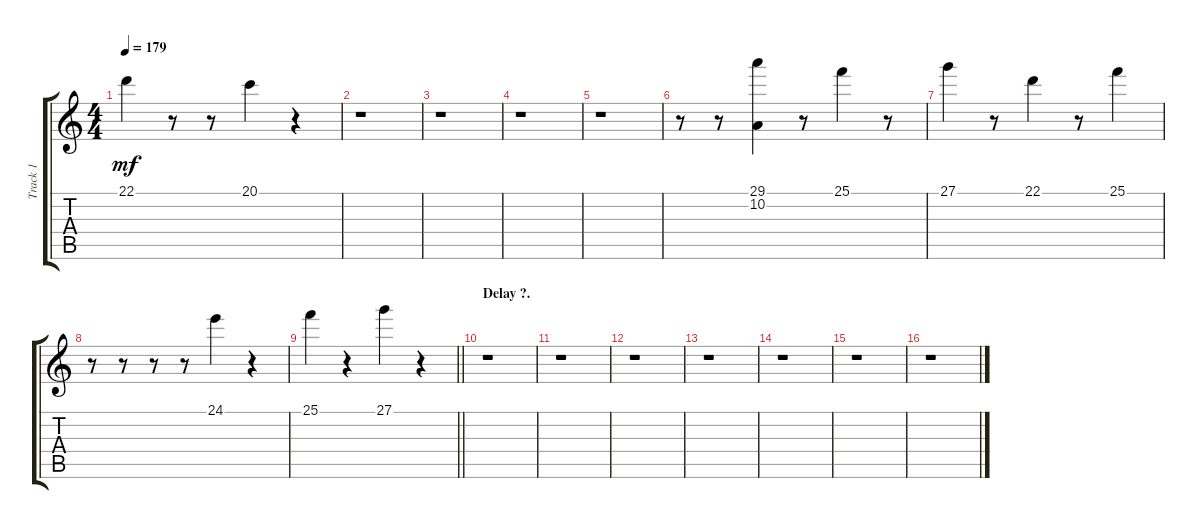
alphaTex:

\track ("Track 1" "Track 1") {instrument electricgrandpiano}
\staff {score tabs}
\tuning (E4 B3 G3 D3 A2 E2) {hide}
\ts (4 4)
\tempo 179
\clef g2
\ks c
22.1.4{dy mf} r.8 r.8 20.1.4 r.4 |
r.1 |
r.1 |
r.1 |
r.1 |
r.8 r.8 (29.1 10.2).4 r.8 25.1.4 r.8 |
27.1.4 r.8 22.1.4 r.8 25.1.4 |
r.8 r.8 r.8 r.8 24.1.4 r.4 |
\barLineRight lightlight
25.1.4 r.4 27.1.4 r.4 |
\section ("" "Delay ?.")
r.1 |
r.1 |
r.1 |
r.1 |
r.1 |
r.1 |
r.1
